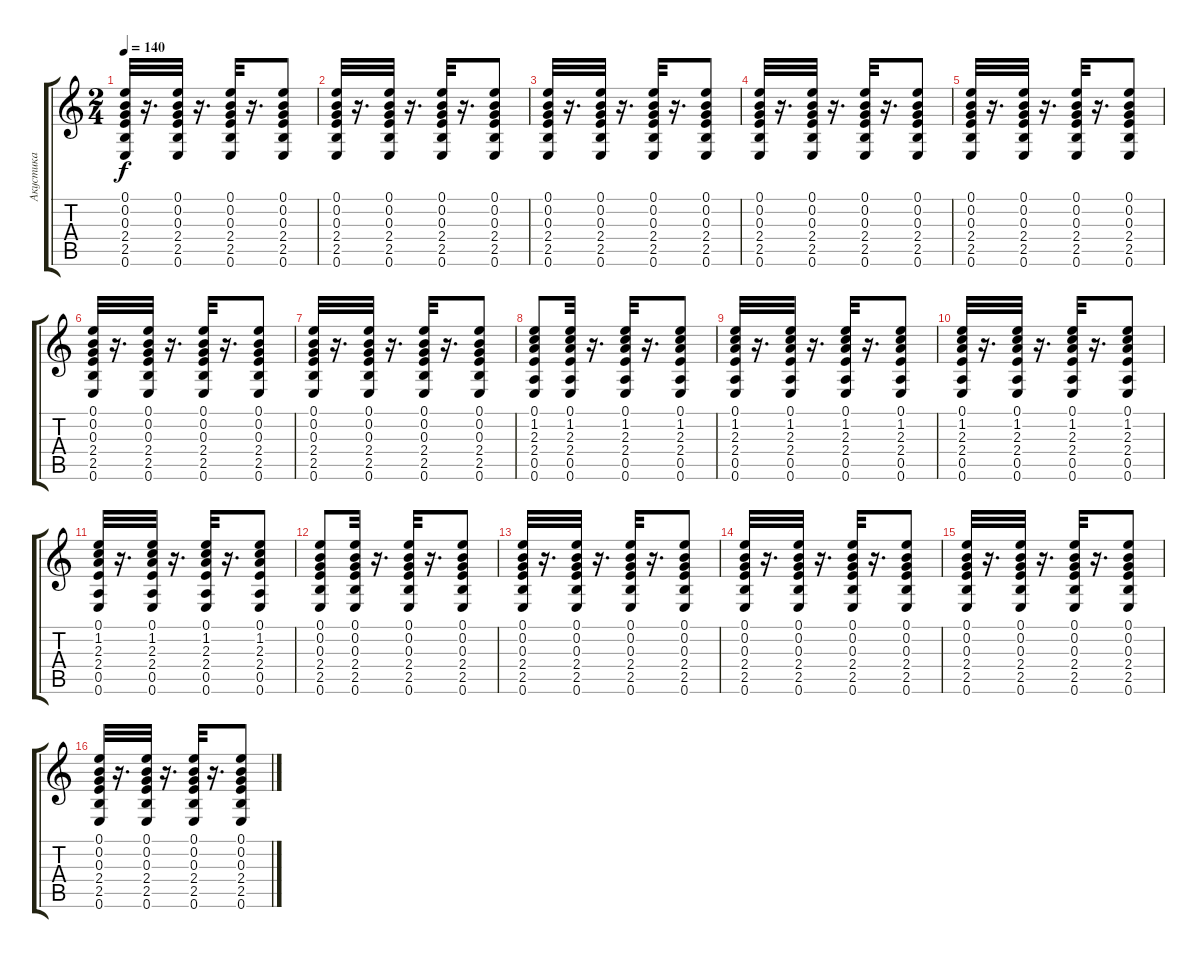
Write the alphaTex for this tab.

\track ("Акустика" "Акустика") {instrument acousticguitarsteel}
\staff {score tabs}
\tuning (E4 B3 G3 D3 A2 E2) {hide}
\ts (2 4)
\tempo 140
\clef g2
\ks c
(0.1 0.2 0.3 2.4 2.5 0.6).32{dy f} r.16{d} (0.1 0.2 0.3 2.4 2.5 0.6).32 r.16{d} (0.1 0.2 0.3 2.4 2.5 0.6).32 r.16{d} (0.1 0.2 0.3 2.4 2.5 0.6).8 |
(0.1 0.2 0.3 2.4 2.5 0.6).32 r.16{d} (0.1 0.2 0.3 2.4 2.5 0.6).32 r.16{d} (0.1 0.2 0.3 2.4 2.5 0.6).32 r.16{d} (0.1 0.2 0.3 2.4 2.5 0.6).8 |
(0.1 0.2 0.3 2.4 2.5 0.6).32 r.16{d} (0.1 0.2 0.3 2.4 2.5 0.6).32 r.16{d} (0.1 0.2 0.3 2.4 2.5 0.6).32 r.16{d} (0.1 0.2 0.3 2.4 2.5 0.6).8 |
(0.1 0.2 0.3 2.4 2.5 0.6).32 r.16{d} (0.1 0.2 0.3 2.4 2.5 0.6).32 r.16{d} (0.1 0.2 0.3 2.4 2.5 0.6).32 r.16{d} (0.1 0.2 0.3 2.4 2.5 0.6).8 |
(0.1 0.2 0.3 2.4 2.5 0.6).32 r.16{d} (0.1 0.2 0.3 2.4 2.5 0.6).32 r.16{d} (0.1 0.2 0.3 2.4 2.5 0.6).32 r.16{d} (0.1 0.2 0.3 2.4 2.5 0.6).8 |
(0.1 0.2 0.3 2.4 2.5 0.6).32 r.16{d} (0.1 0.2 0.3 2.4 2.5 0.6).32 r.16{d} (0.1 0.2 0.3 2.4 2.5 0.6).32 r.16{d} (0.1 0.2 0.3 2.4 2.5 0.6).8 |
(0.1 0.2 0.3 2.4 2.5 0.6).32 r.16{d} (0.1 0.2 0.3 2.4 2.5 0.6).32 r.16{d} (0.1 0.2 0.3 2.4 2.5 0.6).32 r.16{d} (0.1 0.2 0.3 2.4 2.5 0.6).8 |
(0.1 1.2 2.3 2.4 0.5 0.6).8 (0.1 1.2 2.3 2.4 0.5 0.6).32 r.16{d} (0.1 1.2 2.3 2.4 0.5 0.6).32 r.16{d} (0.1 1.2 2.3 2.4 0.5 0.6).8 |
(0.1 1.2 2.3 2.4 0.5 0.6).32 r.16{d} (0.1 1.2 2.3 2.4 0.5 0.6).32 r.16{d} (0.1 1.2 2.3 2.4 0.5 0.6).32 r.16{d} (0.1 1.2 2.3 2.4 0.5 0.6).8 |
(0.1 1.2 2.3 2.4 0.5 0.6).32 r.16{d} (0.1 1.2 2.3 2.4 0.5 0.6).32 r.16{d} (0.1 1.2 2.3 2.4 0.5 0.6).32 r.16{d} (0.1 1.2 2.3 2.4 0.5 0.6).8 |
(0.1 1.2 2.3 2.4 0.5 0.6).32 r.16{d} (0.1 1.2 2.3 2.4 0.5 0.6).32 r.16{d} (0.1 1.2 2.3 2.4 0.5 0.6).32 r.16{d} (0.1 1.2 2.3 2.4 0.5 0.6).8 |
(0.1 0.2 0.3 2.4 2.5 0.6).8 (0.1 0.2 0.3 2.4 2.5 0.6).32 r.16{d} (0.1 0.2 0.3 2.4 2.5 0.6).32 r.16{d} (0.1 0.2 0.3 2.4 2.5 0.6).8 |
(0.1 0.2 0.3 2.4 2.5 0.6).32 r.16{d} (0.1 0.2 0.3 2.4 2.5 0.6).32 r.16{d} (0.1 0.2 0.3 2.4 2.5 0.6).32 r.16{d} (0.1 0.2 0.3 2.4 2.5 0.6).8 |
(0.1 0.2 0.3 2.4 2.5 0.6).32 r.16{d} (0.1 0.2 0.3 2.4 2.5 0.6).32 r.16{d} (0.1 0.2 0.3 2.4 2.5 0.6).32 r.16{d} (0.1 0.2 0.3 2.4 2.5 0.6).8 |
(0.1 0.2 0.3 2.4 2.5 0.6).32 r.16{d} (0.1 0.2 0.3 2.4 2.5 0.6).32 r.16{d} (0.1 0.2 0.3 2.4 2.5 0.6).32 r.16{d} (0.1 0.2 0.3 2.4 2.5 0.6).8 |
(0.1 0.2 0.3 2.4 2.5 0.6).32 r.16{d} (0.1 0.2 0.3 2.4 2.5 0.6).32 r.16{d} (0.1 0.2 0.3 2.4 2.5 0.6).32 r.16{d} (0.1 0.2 0.3 2.4 2.5 0.6).8
